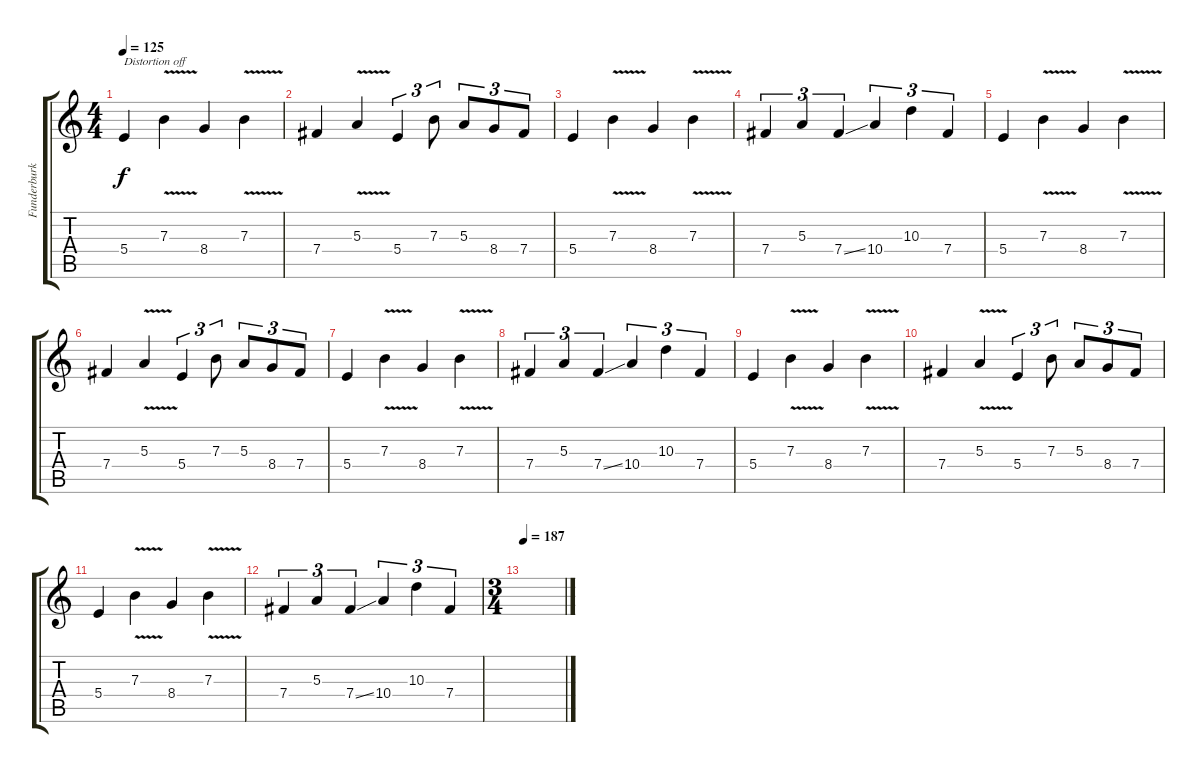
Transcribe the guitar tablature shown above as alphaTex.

\track ("Funderburk Lead" "Funderburk") {instrument overdrivenguitar}
\staff {score tabs}
\tuning (Db4 Ab3 E3 B2 Gb2 B1) {hide}
\ts (4 4)
\tempo 125
\clef g2
\ks c
5.4.4{txt "Distortion off" dy f instrument electricguitarmuted} 7.3{v}.4 8.4.4 7.3{v}.4 |
7.4.4 5.3{v}.4 5.4.4{tu (3 2)} 7.3.8{tu (3 2)} 5.3.8{tu (3 2)} 8.4.8{tu (3 2)} 7.4.8{tu (3 2)} |
5.4.4 7.3{v}.4 8.4.4 7.3{v}.4 |
7.4.4{tu (3 2)} 5.3.4{tu (3 2)} 7.4{ss}.4{tu (3 2)} 10.4.4{tu (3 2)} 10.3.4{tu (3 2)} 7.4.4{tu (3 2)} |
5.4.4 7.3{v}.4 8.4.4 7.3{v}.4 |
7.4.4 5.3{v}.4 5.4.4{tu (3 2)} 7.3.8{tu (3 2)} 5.3.8{tu (3 2)} 8.4.8{tu (3 2)} 7.4.8{tu (3 2)} |
5.4.4 7.3{v}.4 8.4.4 7.3{v}.4 |
7.4.4{tu (3 2)} 5.3.4{tu (3 2)} 7.4{ss}.4{tu (3 2)} 10.4.4{tu (3 2)} 10.3.4{tu (3 2)} 7.4.4{tu (3 2)} |
5.4.4 7.3{v}.4 8.4.4 7.3{v}.4 |
7.4.4 5.3{v}.4 5.4.4{tu (3 2)} 7.3.8{tu (3 2)} 5.3.8{tu (3 2)} 8.4.8{tu (3 2)} 7.4.8{tu (3 2)} |
5.4.4 7.3{v}.4 8.4.4 7.3{v}.4 |
7.4.4{tu (3 2)} 5.3.4{tu (3 2)} 7.4{ss}.4{tu (3 2)} 10.4.4{tu (3 2)} 10.3.4{tu (3 2)} 7.4.4{tu (3 2)} |
\ts (3 4)
\tempo 187
